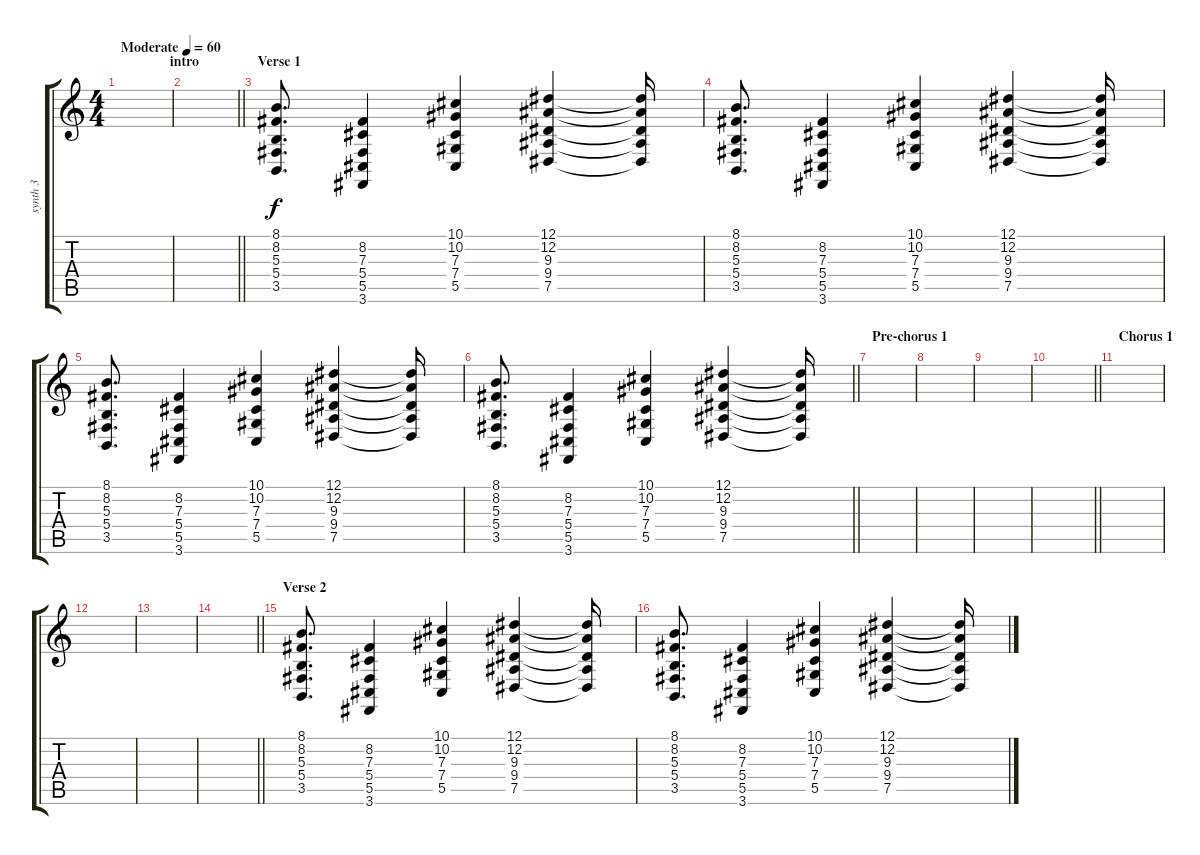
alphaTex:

\track ("synth 3" "synth 3") {instrument stringensemble1}
\staff {score tabs}
\tuning (Eb4 Bb3 Gb3 Db3 Ab2 Eb2) {hide}
\ts (4 4)
\section ("" "              intro")
\tempo (60 "Moderate")
\clef g2
\ks c
|
\barLineRight lightlight
|
\section ("" "Verse 1")
(8.1 8.2 5.3 5.4 3.5).8{d} (8.2 7.3 5.4 5.5 3.6).4 (10.1 10.2 7.3 7.4 5.5).4 (12.1 12.2 9.3 9.4 7.5).4 (12.1{t} 12.2{t} 9.3{t} 9.4{t} 7.5{t}).16 |
(8.1 8.2 5.3 5.4 3.5).8{d} (8.2 7.3 5.4 5.5 3.6).4 (10.1 10.2 7.3 7.4 5.5).4 (12.1 12.2 9.3 9.4 7.5).4 (12.1{t} 12.2{t} 9.3{t} 9.4{t} 7.5{t}).16 |
(8.1 8.2 5.3 5.4 3.5).8{d} (8.2 7.3 5.4 5.5 3.6).4 (10.1 10.2 7.3 7.4 5.5).4 (12.1 12.2 9.3 9.4 7.5).4 (12.1{t} 12.2{t} 9.3{t} 9.4{t} 7.5{t}).16 |
\barLineRight lightlight
(8.1 8.2 5.3 5.4 3.5).8{d} (8.2 7.3 5.4 5.5 3.6).4 (10.1 10.2 7.3 7.4 5.5).4 (12.1 12.2 9.3 9.4 7.5).4 (12.1{t} 12.2{t} 9.3{t} 9.4{t} 7.5{t}).16 |
\section ("" "Pre-chorus 1")
|
|
|
\barLineRight lightlight
|
\section ("" "Chorus 1")
|
|
|
\barLineRight lightlight
|
\section ("" "Verse 2")
(8.1 8.2 5.3 5.4 3.5).8{d} (8.2 7.3 5.4 5.5 3.6).4 (10.1 10.2 7.3 7.4 5.5).4 (12.1 12.2 9.3 9.4 7.5).4 (12.1{t} 12.2{t} 9.3{t} 9.4{t} 7.5{t}).16 |
(8.1 8.2 5.3 5.4 3.5).8{d} (8.2 7.3 5.4 5.5 3.6).4 (10.1 10.2 7.3 7.4 5.5).4 (12.1 12.2 9.3 9.4 7.5).4 (12.1{t} 12.2{t} 9.3{t} 9.4{t} 7.5{t}).16
